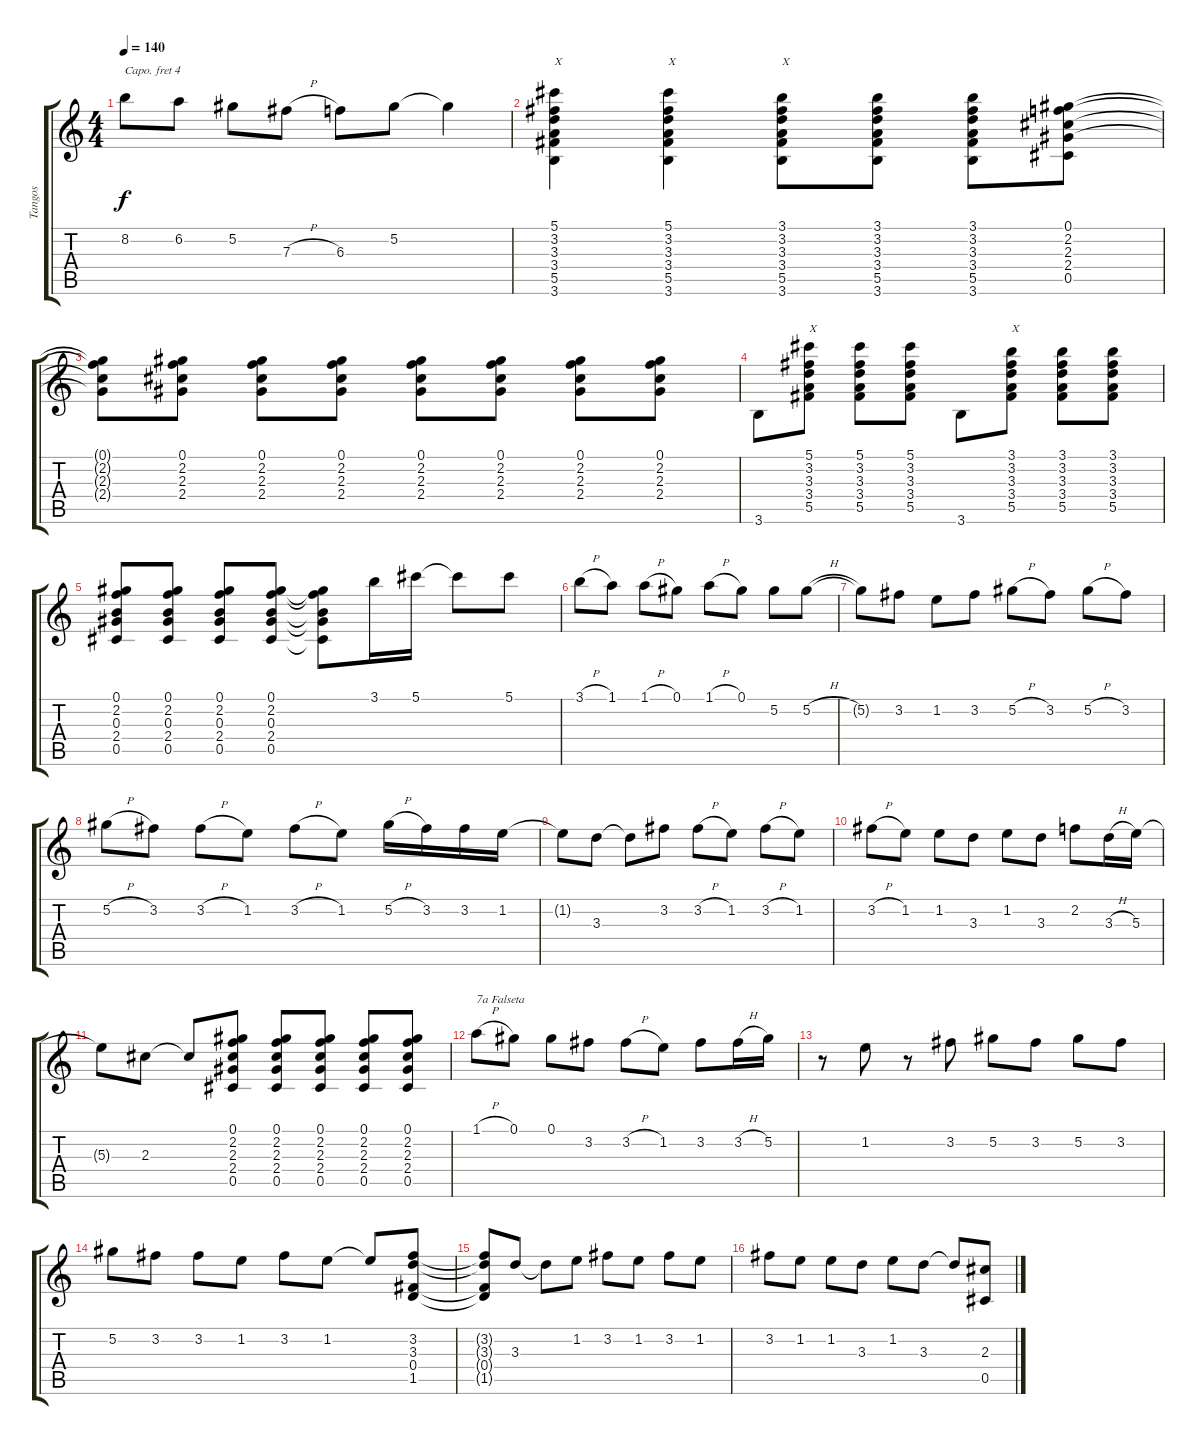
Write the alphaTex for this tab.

\track ("Tangos" "Tangos") {instrument acousticguitarnylon}
\staff {score tabs}
\capo 4
\tuning (E4 B3 G3 D3 A2 E2) {hide}
\ts (4 4)
\tempo 140
\clef g2
\ks c
8.2{t}.8{dy f} 6.2.8 5.2.8 7.3{h}.8 6.3.8 5.2.8 5.2{t}.4 |
(5.1 3.2 3.3 3.4 5.5 3.6).4{txt "X"} (5.1 3.2 3.3 3.4 5.5 3.6).4{txt "X"} (3.1 3.2 3.3 3.4 5.5 3.6).8{txt "X"} (3.1 3.2 3.3 3.4 5.5 3.6).8 (3.1 3.2 3.3 3.4 5.5 3.6).8 (0.1 2.2 2.3 2.4 0.5).8 |
(0.1{t} 2.2{t} 2.3{t} 2.4{t}).8 (0.1 2.2 2.3 2.4).8 (0.1 2.2 2.3 2.4).8 (0.1 2.2 2.3 2.4).8 (0.1 2.2 2.3 2.4).8 (0.1 2.2 2.3 2.4).8 (0.1 2.2 2.3 2.4).8 (0.1 2.2 2.3 2.4).8 |
3.6.8 (5.1 3.2 3.3 3.4 5.5).8{txt "X"} (5.1 3.2 3.3 3.4 5.5).8 (5.1 3.2 3.3 3.4 5.5).8 3.6.8 (3.1 3.2 3.3 3.4 5.5).8{txt "X"} (3.1 3.2 3.3 3.4 5.5).8 (3.1 3.2 3.3 3.4 5.5).8 |
(0.1 2.2 0.3 2.4 0.5).8 (0.1 2.2 0.3 2.4 0.5).8 (0.1 2.2 0.3 2.4 0.5).8 (0.1 2.2 0.3 2.4 0.5).8 (0.1{t} 2.2{t} 0.3{t} 2.4{t} 0.5{t}).8 3.1.16 5.1.16 5.1{t}.8 5.1.8 |
3.1{h}.8 1.1.8 1.1{h}.8 0.1.8 1.1{h}.8 0.1.8 5.2.8 5.2{h}.8 |
5.2{t}.8 3.2.8 1.2.8 3.2.8 5.2{h}.8 3.2.8 5.2{h}.8 3.2.8 |
5.2{h}.8 3.2.8 3.2{h}.8 1.2.8 3.2{h}.8 1.2.8 5.2{h}.16 3.2.16 3.2.16 1.2.16 |
1.2{t}.8 3.3.8 3.3{t}.8 3.2.8 3.2{h}.8 1.2.8 3.2{h}.8 1.2.8 |
3.2{h}.8 1.2.8 1.2.8 3.3.8 1.2.8 3.3.8 2.2.8 3.3{h}.16 5.3.16 |
5.3{t}.8 2.3.8 2.3{t}.8 (0.1 2.2 2.3 2.4 0.5).8 (0.1 2.2 2.3 2.4 0.5).8 (0.1 2.2 2.3 2.4 0.5).8 (0.1 2.2 2.3 2.4 0.5).8 (0.1 2.2 2.3 2.4 0.5).8 |
1.1{h}.8{txt "7a Falseta"} 0.1.8 0.1.8 3.2.8 3.2{h}.8 1.2.8 3.2.8 3.2{h}.16 5.2.16 |
r.8 1.2.8 r.8 3.2.8 5.2.8 3.2.8 5.2.8 3.2.8 |
5.2.8 3.2.8 3.2.8 1.2.8 3.2.8 1.2.8 1.2{t}.8 (3.2 3.3 0.4 1.5).8 |
(3.2{t} 3.3{t} 0.4{t} 1.5{t}).8 3.3.8 3.3{t}.8 1.2.8 3.2.8 1.2.8 3.2.8 1.2.8 |
3.2.8 1.2.8 1.2.8 3.3.8 1.2.8 3.3.8 3.3{t}.8 (2.3 0.5).8
